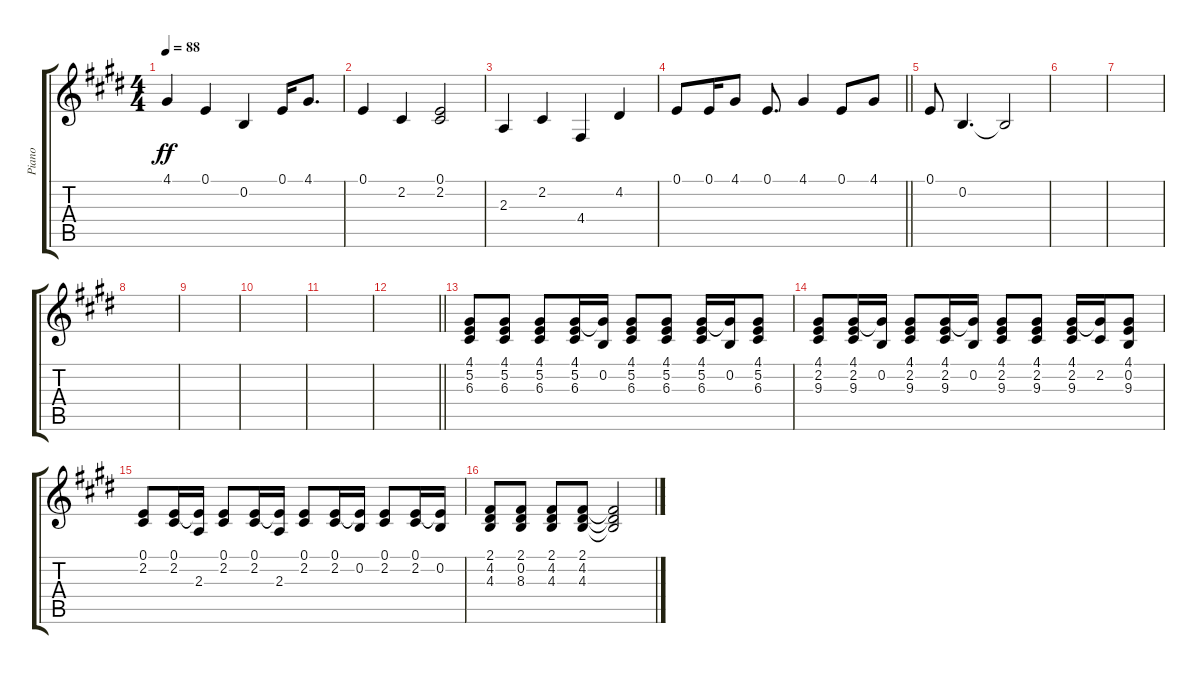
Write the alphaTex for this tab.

\track ("Piano" "Piano") {instrument brightacousticpiano}
\staff {score tabs}
\tuning (E4 B3 G3 D3 A2 E2) {hide}
\ts (4 4)
\tempo 88
\clef g2
\ks e
4.1.4{dy ff} 0.1.4 0.2.4 0.1.16 4.1.8{d} |
0.1.4 2.2.4 (0.1 2.2).2 |
2.3.4 2.2.4 4.4.4 4.2.4 |
\barLineRight lightlight
0.1.8 0.1.16 4.1.8 0.1.8{d} 4.1.4 0.1.8 4.1.8 |
0.1.8 0.2.4{d} 0.2{t}.2 |
|
|
|
|
|
|
\barLineRight lightlight
|
(4.1 5.2 6.3).8 (4.1 5.2 6.3).8 (4.1 5.2 6.3).8 (4.1 5.2 6.3).16 (4.1{t} 0.2).16 (4.1 5.2 6.3).8 (4.1 5.2 6.3).8 (4.1 5.2 6.3).16 (4.1{t} 0.2).16 (4.1 5.2 6.3).8 |
(4.1 2.2 9.3).8 (4.1 2.2 9.3).16 (4.1{t} 0.2).16 (4.1 2.2 9.3).8 (4.1 2.2 9.3).16 (4.1{t} 0.2).16 (4.1 2.2 9.3).8 (4.1 2.2 9.3).8 (4.1 2.2 9.3).16 (4.1{t} 2.2).16 (4.1 0.2 9.3).8 |
(0.1 2.2).8 (0.1 2.2).16 (0.1{t} 2.3).16 (0.1 2.2).8 (0.1 2.2).16 (0.1{t} 2.3).16 (0.1 2.2).8 (0.1 2.2).16 (0.1{t} 0.2).16 (0.1 2.2).8 (0.1 2.2).16 (0.1{t} 0.2).16 |
(2.1 4.2 4.3).8 (2.1 0.2 8.3).8 (2.1 4.2 4.3).8 (2.1 4.2 4.3).8 (2.1{t} 4.2{t} 4.3{t}).2
